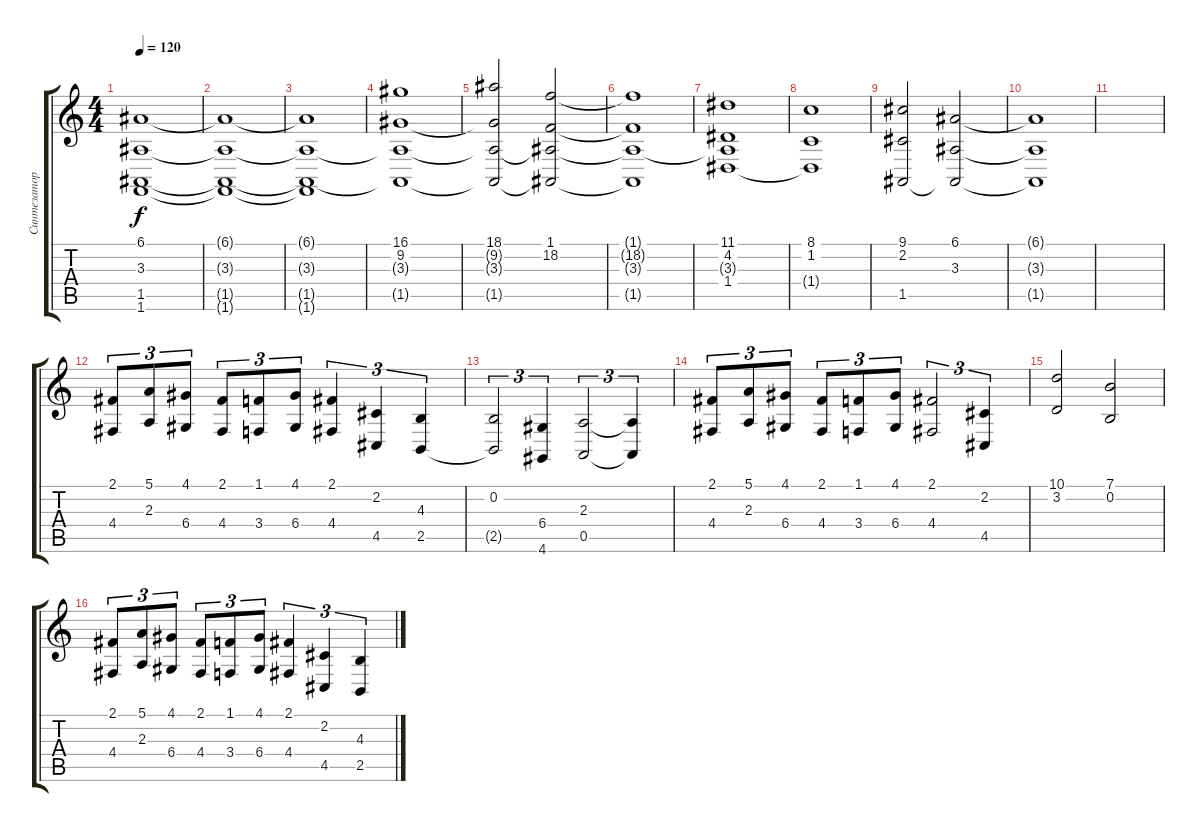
\track ("Синтезатор 3 (Мустис)" "Синтезатор") {instrument stringensemble2}
\staff {score tabs}
\tuning (E4 B3 G3 D3 A2 E2) {hide}
\ts (4 4)
\tempo 120
\clef g2
\ks c
(6.1{t} 3.3{t} 1.5{t} 1.6{t}).1{dy f} |
(6.1{t} 3.3{t} 1.5{t} 1.6{t}).1{volume 5} |
(6.1{t} 3.3{t} 1.5{t} 1.6{t}).1 |
(16.1 9.2 3.3{t} 1.5{t}).1 |
(18.1 9.2{t} 3.3{t} 1.5{t}).2 (1.1 18.2 3.3{t} 1.5{t}).2 |
(1.1{t} 18.2{t} 3.3{t} 1.5{t}).1 |
(11.1 4.2 3.3{t} 1.4).1 |
(8.1 1.2 1.4{t}).1 |
(9.1 2.2 1.5).2 (6.1 3.3 1.5{t}).2 |
(6.1{t} 3.3{t} 1.5{t}).1 |
|
(2.1 4.4).8{tu (3 2) volume 16} (5.1 2.3).8{tu (3 2)} (4.1 6.4).8{tu (3 2)} (2.1 4.4).8{tu (3 2)} (1.1 3.4).8{tu (3 2)} (4.1 6.4).8{tu (3 2)} (2.1 4.4).4{tu (3 2)} (2.2 4.5).4{tu (3 2)} (4.3 2.5).4{tu (3 2)} |
(0.2 2.5{t}).2{tu (3 2)} (6.4 4.6).4{tu (3 2)} (2.3 0.5).2{tu (3 2)} (2.3{t} 0.5{t}).4{tu (3 2)} |
(2.1 4.4).8{tu (3 2)} (5.1 2.3).8{tu (3 2)} (4.1 6.4).8{tu (3 2)} (2.1 4.4).8{tu (3 2)} (1.1 3.4).8{tu (3 2)} (4.1 6.4).8{tu (3 2)} (2.1 4.4).2{tu (3 2)} (2.2 4.5).4{tu (3 2)} |
(10.1 3.2).2 (7.1 0.2).2 |
(2.1 4.4).8{tu (3 2)} (5.1 2.3).8{tu (3 2)} (4.1 6.4).8{tu (3 2)} (2.1 4.4).8{tu (3 2)} (1.1 3.4).8{tu (3 2)} (4.1 6.4).8{tu (3 2)} (2.1 4.4).4{tu (3 2)} (2.2 4.5).4{tu (3 2)} (4.3 2.5).4{tu (3 2)}
